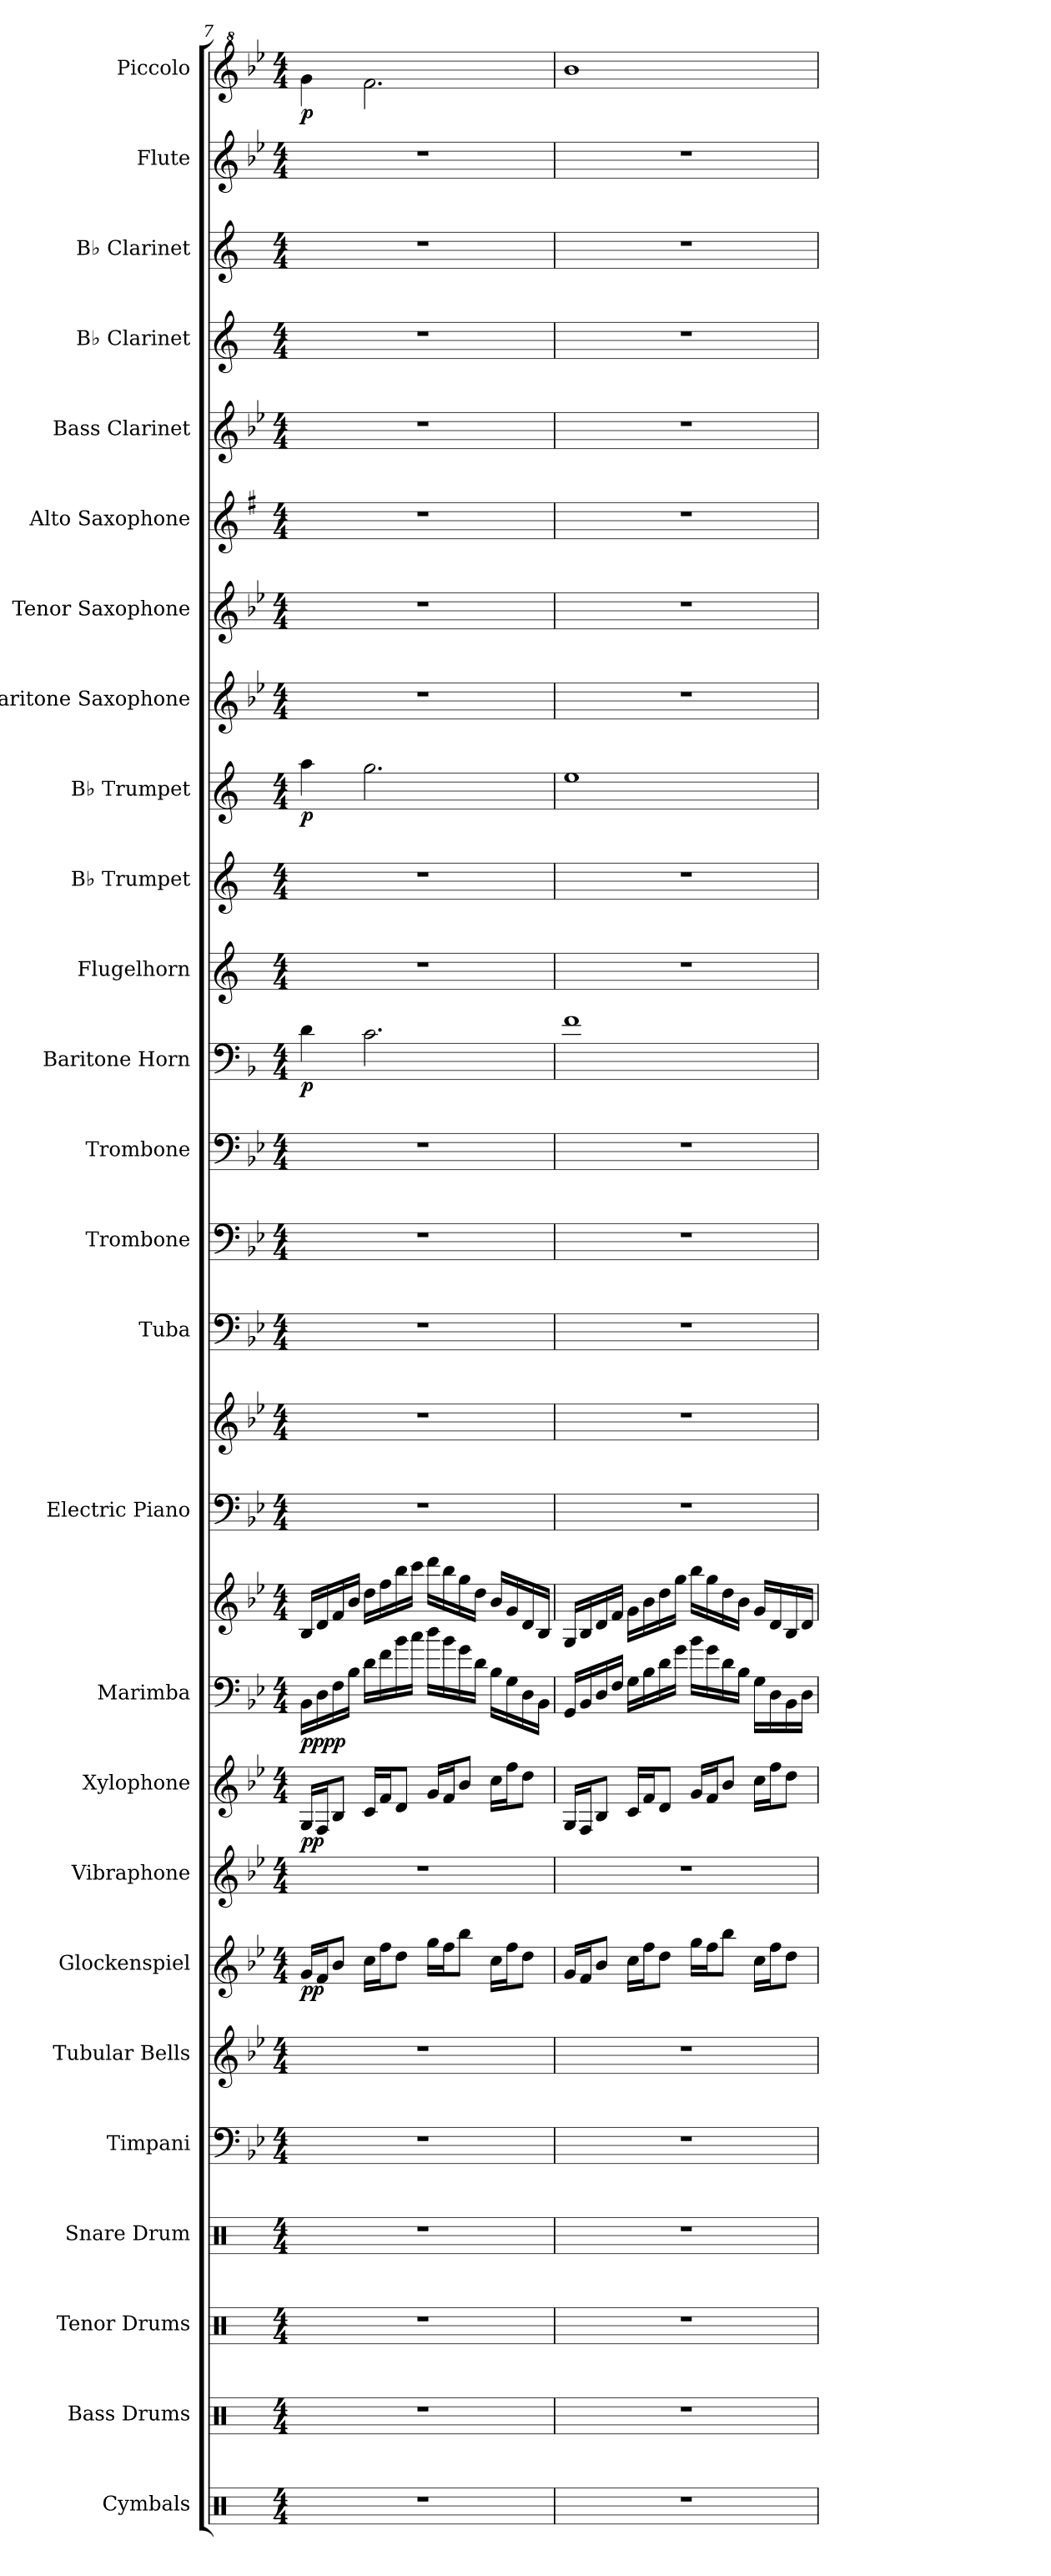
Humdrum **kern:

**kern	**kern	**kern	**kern	**kern	**kern	**kern	**dynam	**kern	**kern	**dynam	**kern	**kern	**dynam	**kern	**kern	**kern	**kern	**kern	**kern	**dynam	**kern	**kern	**kern	**dynam	**kern	**kern	**kern	**kern	**kern	**kern	**kern	**kern	**dynam
*part26	*part25	*part24	*part23	*part22	*part21	*part20	*part20	*part19	*part18	*part18	*part17	*part17	*part17	*part16	*part16	*part15	*part14	*part13	*part12	*part12	*part11	*part10	*part9	*part9	*part8	*part7	*part6	*part5	*part4	*part3	*part2	*part1	*part1
*staff28	*staff27	*staff26	*staff25	*staff24	*staff23	*staff22	*staff22	*staff21	*staff20	*staff20	*staff19	*staff18	*staff18/19	*staff17	*staff16	*staff15	*staff14	*staff13	*staff12	*staff12	*staff11	*staff10	*staff9	*staff9	*staff8	*staff7	*staff6	*staff5	*staff4	*staff3	*staff2	*staff1	*staff1
*I"Cymbals	*I"Bass Drums	*I"Tenor Drums	*I"Snare Drum	*I"Timpani	*I"Tubular Bells	*I"Glockenspiel	*	*I"Vibraphone	*I"Xylophone	*	*I"Marimba	*	*	*I"Electric Piano	*	*I"Tuba	*I"Trombone	*I"Trombone	*I"Baritone Horn	*	*I"Flugelhorn	*I"B♭ Trumpet	*I"B♭ Trumpet	*	*I"Baritone Saxophone	*I"Tenor Saxophone	*I"Alto Saxophone	*I"Bass Clarinet	*I"B♭ Clarinet	*I"B♭ Clarinet	*I"Flute	*I"Piccolo	*
*I'Cy	*I'BD	*I'TD	*I'SD	*I'Timp.	*I'Tu. Be.	*I'Glk.	*	*I'Vib.	*I'Xyl.	*	*I'Mrm.	*	*	*I'El. Pno.	*	*I'Tba.	*I'Tbn.	*I'Tbn.	*I'Bar. Hn.	*	*I'Flghn.	*I'B♭ Tpt.	*I'B♭ Tpt.	*	*I'Bar. Sax.	*I'T. Sax.	*I'A. Sax.	*I'B. Cl.	*I'B♭ Cl.	*I'B♭ Cl.	*I'Fl.	*I'Picc.	*
*clefX	*clefX	*clefX	*clefX	*clefF4	*clefG2	*clefG2	*	*clefG2	*clefG2	*	*clefF4	*clefG2	*	*clefF4	*clefG2	*clefF4	*clefF4	*clefF4	*clefF4	*	*clefG2	*clefG2	*clefG2	*	*clefG2	*clefG2	*clefG2	*clefG2	*clefG2	*clefG2	*clefG2	*clefG^2	*
*	*	*	*	*	*	*ITrd-14c-24	*	*	*ITrd-7c-12	*	*	*	*	*	*	*	*	*	*ITrd4c7	*	*ITrd1c2	*ITrd1c2	*ITrd1c2	*	*ITrd12c21	*ITrd8c14	*ITrd5c9	*ITrd8c14	*ITrd1c2	*ITrd1c2	*	*ITrd-7c-12	*
*k[]	*k[]	*k[]	*k[]	*k[b-e-]	*k[b-e-]	*k[b-e-]	*	*k[b-e-]	*k[b-e-]	*	*k[b-e-]	*k[b-e-]	*	*k[b-e-]	*k[b-e-]	*k[b-e-]	*k[b-e-]	*k[b-e-]	*k[b-e-]	*	*k[b-e-]	*k[b-e-]	*k[b-e-]	*	*k[b-e-]	*k[b-e-]	*k[b-e-]	*k[b-e-]	*k[b-e-]	*k[b-e-]	*k[b-e-]	*k[b-e-]	*
*M4/4	*M4/4	*M4/4	*M4/4	*M4/4	*M4/4	*M4/4	*	*M4/4	*M4/4	*	*M4/4	*M4/4	*	*M4/4	*M4/4	*M4/4	*M4/4	*M4/4	*M4/4	*	*M4/4	*M4/4	*M4/4	*	*M4/4	*M4/4	*M4/4	*M4/4	*M4/4	*M4/4	*M4/4	*M4/4	*
=7	=7	=7	=7	=7	=7	=7	=7	=7	=7	=7	=7	=7	=7	=7	=7	=7	=7	=7	=7	=7	=7	=7	=7	=7	=7	=7	=7	=7	=7	=7	=7	=7	=7
!	!	!	!	!	!	!	!LO:DY:b	!	!	!LO:DY:b	!	!	!LO:DY:b=2	!	!	!	!	!	!	!	!	!	!	!	!	!	!	!	!	!	!	!	!
!	!	!	!	!	!	!	!	!	!	!	!	!	!LO:DY:n=1:b	!	!	!	!	!	!	!LO:DY:b	!	!	!	!LO:DY:b	!	!	!	!	!	!	!	!	!LO:DY:b
1r	1r	1r	1r	1r	1r	16ggg/LL	pp	1r	16g/LL	pp	16BB-\LL	16B-/LL	pp pp	1r	1r	1r	1r	1r	4G\	p	1r	1r	4gg\	p	1r	1r	1r	1r	1r	1r	1r	4ggg\	p
.	.	.	.	.	.	16fff/J	.	.	16f/J	.	16D\	16d/	.	.	.	.	.	.	.	.	.	.	.	.	.	.	.	.	.	.	.	.	.
.	.	.	.	.	.	8bbb-/J	.	.	8b-/J	.	16F\	16f/	.	.	.	.	.	.	.	.	.	.	.	.	.	.	.	.	.	.	.	.	.
.	.	.	.	.	.	.	.	.	.	.	16B-\JJ	16b-/JJ	.	.	.	.	.	.	.	.	.	.	.	.	.	.	.	.	.	.	.	.	.
.	.	.	.	.	.	16cccc\LL	.	.	16cc/LL	.	16d\LL	16dd\LL	.	.	.	.	.	.	2.F\	.	.	.	2.ff\	.	.	.	.	.	.	.	.	2.fff\	.
.	.	.	.	.	.	16ffff\J	.	.	16ff/J	.	16f\	16ff\	.	.	.	.	.	.	.	.	.	.	.	.	.	.	.	.	.	.	.	.	.
.	.	.	.	.	.	8dddd\J	.	.	8dd/J	.	16b-\	16bb-\	.	.	.	.	.	.	.	.	.	.	.	.	.	.	.	.	.	.	.	.	.
.	.	.	.	.	.	.	.	.	.	.	16cc\JJ	16ccc\JJ	.	.	.	.	.	.	.	.	.	.	.	.	.	.	.	.	.	.	.	.	.
.	.	.	.	.	.	16gggg\LL	.	.	16gg/LL	.	16dd\LL	16ddd\LL	.	.	.	.	.	.	.	.	.	.	.	.	.	.	.	.	.	.	.	.	.
.	.	.	.	.	.	16ffff\J	.	.	16ff/J	.	16b-\	16bb-\	.	.	.	.	.	.	.	.	.	.	.	.	.	.	.	.	.	.	.	.	.
.	.	.	.	.	.	8bbbb-\J	.	.	8bb-/J	.	16g\	16gg\	.	.	.	.	.	.	.	.	.	.	.	.	.	.	.	.	.	.	.	.	.
.	.	.	.	.	.	.	.	.	.	.	16d\JJ	16dd\JJ	.	.	.	.	.	.	.	.	.	.	.	.	.	.	.	.	.	.	.	.	.
.	.	.	.	.	.	16cccc\LL	.	.	16ccc\LL	.	16B-\LL	16b-/LL	.	.	.	.	.	.	.	.	.	.	.	.	.	.	.	.	.	.	.	.	.
.	.	.	.	.	.	16ffff\J	.	.	16fff\J	.	16G\	16g/	.	.	.	.	.	.	.	.	.	.	.	.	.	.	.	.	.	.	.	.	.
.	.	.	.	.	.	8dddd\J	.	.	8ddd\J	.	16D\	16d/	.	.	.	.	.	.	.	.	.	.	.	.	.	.	.	.	.	.	.	.	.
.	.	.	.	.	.	.	.	.	.	.	16BB-\JJ	16B-/JJ	.	.	.	.	.	.	.	.	.	.	.	.	.	.	.	.	.	.	.	.	.
!!LO:PB:g=z
=8	=8	=8	=8	=8	=8	=8	=8	=8	=8	=8	=8	=8	=8	=8	=8	=8	=8	=8	=8	=8	=8	=8	=8	=8	=8	=8	=8	=8	=8	=8	=8	=8	=8
1r	1r	1r	1r	1r	1r	16ggg/LL	.	1r	16g/LL	.	16GG/LL	16G/LL	.	1r	1r	1r	1r	1r	1B-	.	1r	1r	1dd	.	1r	1r	1r	1r	1r	1r	1r	1bbb-	.
.	.	.	.	.	.	16fff/J	.	.	16f/J	.	16BB-/	16B-/	.	.	.	.	.	.	.	.	.	.	.	.	.	.	.	.	.	.	.	.	.
.	.	.	.	.	.	8bbb-/J	.	.	8b-/J	.	16D/	16d/	.	.	.	.	.	.	.	.	.	.	.	.	.	.	.	.	.	.	.	.	.
.	.	.	.	.	.	.	.	.	.	.	16F/JJ	16f/JJ	.	.	.	.	.	.	.	.	.	.	.	.	.	.	.	.	.	.	.	.	.
.	.	.	.	.	.	16cccc\LL	.	.	16cc/LL	.	16G\LL	16g\LL	.	.	.	.	.	.	.	.	.	.	.	.	.	.	.	.	.	.	.	.	.
.	.	.	.	.	.	16ffff\J	.	.	16ff/J	.	16B-\	16b-\	.	.	.	.	.	.	.	.	.	.	.	.	.	.	.	.	.	.	.	.	.
.	.	.	.	.	.	8dddd\J	.	.	8dd/J	.	16d\	16dd\	.	.	.	.	.	.	.	.	.	.	.	.	.	.	.	.	.	.	.	.	.
.	.	.	.	.	.	.	.	.	.	.	16g\JJ	16gg\JJ	.	.	.	.	.	.	.	.	.	.	.	.	.	.	.	.	.	.	.	.	.
.	.	.	.	.	.	16gggg\LL	.	.	16gg/LL	.	16b-\LL	16bb-\LL	.	.	.	.	.	.	.	.	.	.	.	.	.	.	.	.	.	.	.	.	.
.	.	.	.	.	.	16ffff\J	.	.	16ff/J	.	16g\	16gg\	.	.	.	.	.	.	.	.	.	.	.	.	.	.	.	.	.	.	.	.	.
.	.	.	.	.	.	8bbbb-\J	.	.	8bb-/J	.	16d\	16dd\	.	.	.	.	.	.	.	.	.	.	.	.	.	.	.	.	.	.	.	.	.
.	.	.	.	.	.	.	.	.	.	.	16B-\JJ	16b-\JJ	.	.	.	.	.	.	.	.	.	.	.	.	.	.	.	.	.	.	.	.	.
.	.	.	.	.	.	16cccc\LL	.	.	16ccc\LL	.	16G\LL	16g/LL	.	.	.	.	.	.	.	.	.	.	.	.	.	.	.	.	.	.	.	.	.
.	.	.	.	.	.	16ffff\J	.	.	16fff\J	.	16D\	16d/	.	.	.	.	.	.	.	.	.	.	.	.	.	.	.	.	.	.	.	.	.
.	.	.	.	.	.	8dddd\J	.	.	8ddd\J	.	16BB-\	16B-/	.	.	.	.	.	.	.	.	.	.	.	.	.	.	.	.	.	.	.	.	.
.	.	.	.	.	.	.	.	.	.	.	16D\JJ	16d/JJ	.	.	.	.	.	.	.	.	.	.	.	.	.	.	.	.	.	.	.	.	.
=	=	=	=	=	=	=	=	=	=	=	=	=	=	=	=	=	=	=	=	=	=	=	=	=	=	=	=	=	=	=	=	=	=
*-	*-	*-	*-	*-	*-	*-	*-	*-	*-	*-	*-	*-	*-	*-	*-	*-	*-	*-	*-	*-	*-	*-	*-	*-	*-	*-	*-	*-	*-	*-	*-	*-	*-
